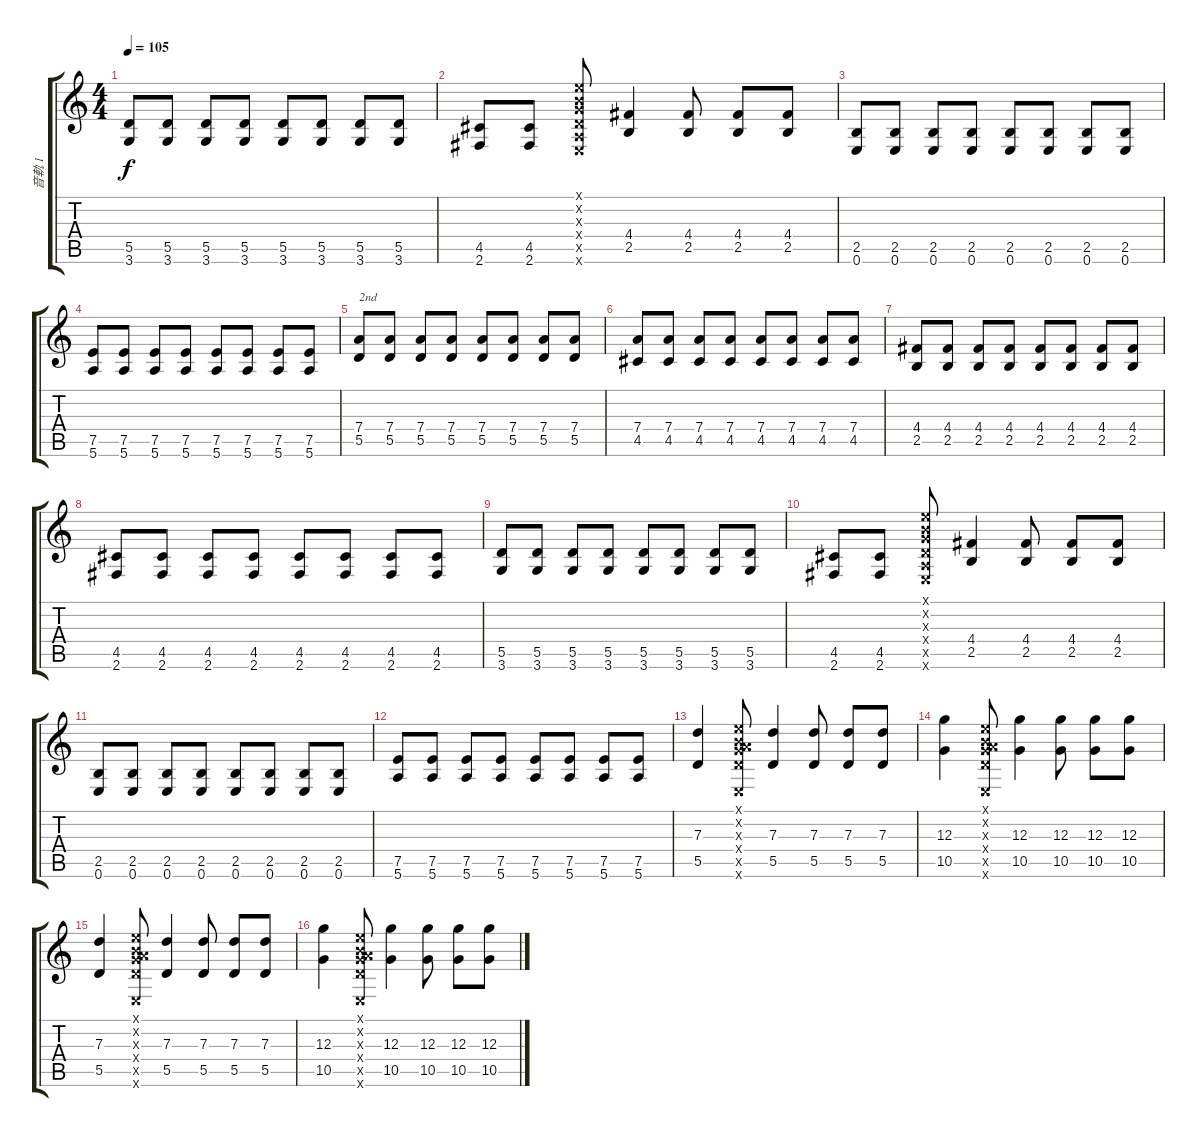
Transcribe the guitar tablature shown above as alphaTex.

\track ("音軌 1" "音軌 1") {instrument electricguitarjazz}
\staff {score tabs}
\tuning (E4 B3 G3 D3 A2 E2) {hide}
\ts (4 4)
\tempo 105
\clef g2
\ks c
(5.5 3.6).8{dy f} (5.5 3.6).8 (5.5 3.6).8 (5.5 3.6).8 (5.5 3.6).8 (5.5 3.6).8 (5.5 3.6).8 (5.5 3.6).8 |
(4.5 2.6).8 (4.5 2.6).8 (0.1{x} 0.2{x} 0.3{x} 0.4{x} 0.5{x} 0.6{x}).8 (4.4 2.5).4 (4.4 2.5).8 (4.4 2.5).8 (4.4 2.5).8 |
(2.5 0.6).8 (2.5 0.6).8 (2.5 0.6).8 (2.5 0.6).8 (2.5 0.6).8 (2.5 0.6).8 (2.5 0.6).8 (2.5 0.6).8 |
(7.5 5.6).8 (7.5 5.6).8 (7.5 5.6).8 (7.5 5.6).8 (7.5 5.6).8 (7.5 5.6).8 (7.5 5.6).8 (7.5 5.6).8 |
(7.4 5.5).8{txt "2nd" instrument overdrivenguitar} (7.4 5.5).8 (7.4 5.5).8 (7.4 5.5).8 (7.4 5.5).8 (7.4 5.5).8 (7.4 5.5).8 (7.4 5.5).8 |
(7.4 4.5).8 (7.4 4.5).8 (7.4 4.5).8 (7.4 4.5).8 (7.4 4.5).8 (7.4 4.5).8 (7.4 4.5).8 (7.4 4.5).8 |
(4.4 2.5).8 (4.4 2.5).8 (4.4 2.5).8 (4.4 2.5).8 (4.4 2.5).8 (4.4 2.5).8 (4.4 2.5).8 (4.4 2.5).8 |
(4.5 2.6).8 (4.5 2.6).8 (4.5 2.6).8 (4.5 2.6).8 (4.5 2.6).8 (4.5 2.6).8 (4.5 2.6).8 (4.5 2.6).8 |
(5.5 3.6).8 (5.5 3.6).8 (5.5 3.6).8 (5.5 3.6).8 (5.5 3.6).8 (5.5 3.6).8 (5.5 3.6).8 (5.5 3.6).8 |
(4.5 2.6).8 (4.5 2.6).8 (0.1{x} 0.2{x} 0.3{x} 0.4{x} 0.5{x} 0.6{x}).8 (4.4 2.5).4 (4.4 2.5).8 (4.4 2.5).8 (4.4 2.5).8 |
(2.5 0.6).8 (2.5 0.6).8 (2.5 0.6).8 (2.5 0.6).8 (2.5 0.6).8 (2.5 0.6).8 (2.5 0.6).8 (2.5 0.6).8 |
(7.5 5.6).8 (7.5 5.6).8 (7.5 5.6).8 (7.5 5.6).8 (7.5 5.6).8 (7.5 5.6).8 (7.5 5.6).8 (7.5 5.6).8 |
(7.3 5.5).4 (0.1{x} 0.2{x} 0.3{x} 7.4{x} 5.5{x} 0.6{x}).8 (7.3 5.5).4 (7.3 5.5).8 (7.3 5.5).8 (7.3 5.5).8 |
(12.3 10.5).4 (0.1{x} 0.2{x} 0.3{x} 7.4{x} 5.5{x} 0.6{x}).8 (12.3 10.5).4 (12.3 10.5).8 (12.3 10.5).8 (12.3 10.5).8 |
(7.3 5.5).4 (0.1{x} 0.2{x} 0.3{x} 7.4{x} 5.5{x} 0.6{x}).8 (7.3 5.5).4 (7.3 5.5).8 (7.3 5.5).8 (7.3 5.5).8 |
(12.3 10.5).4 (0.1{x} 0.2{x} 0.3{x} 7.4{x} 5.5{x} 0.6{x}).8 (12.3 10.5).4 (12.3 10.5).8 (12.3 10.5).8 (12.3 10.5).8
